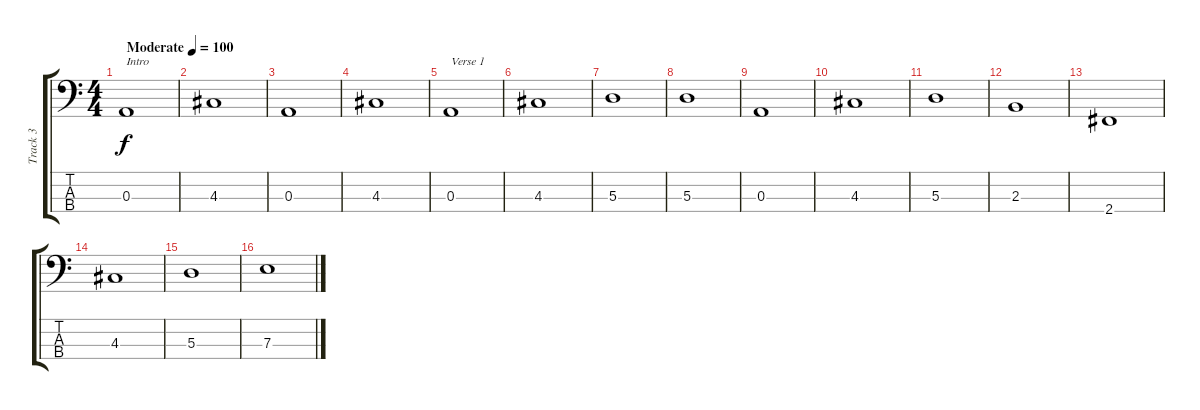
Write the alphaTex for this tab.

\track ("Track 3" "Track 3") {instrument electricbassfinger}
\staff {score tabs}
\tuning (G2 D2 A1 E1) {hide}
\ts (4 4)
\tempo (100 "Moderate")
\clef f4
\ks c
0.3.1{txt "Intro" dy f instrument electricbassfinger} |
4.3.1 |
0.3.1 |
4.3.1 |
0.3.1{txt "Verse 1"} |
4.3.1 |
5.3.1 |
5.3.1 |
0.3.1 |
4.3.1 |
5.3.1 |
2.3.1 |
2.4.1 |
4.3.1 |
5.3.1 |
7.3.1
